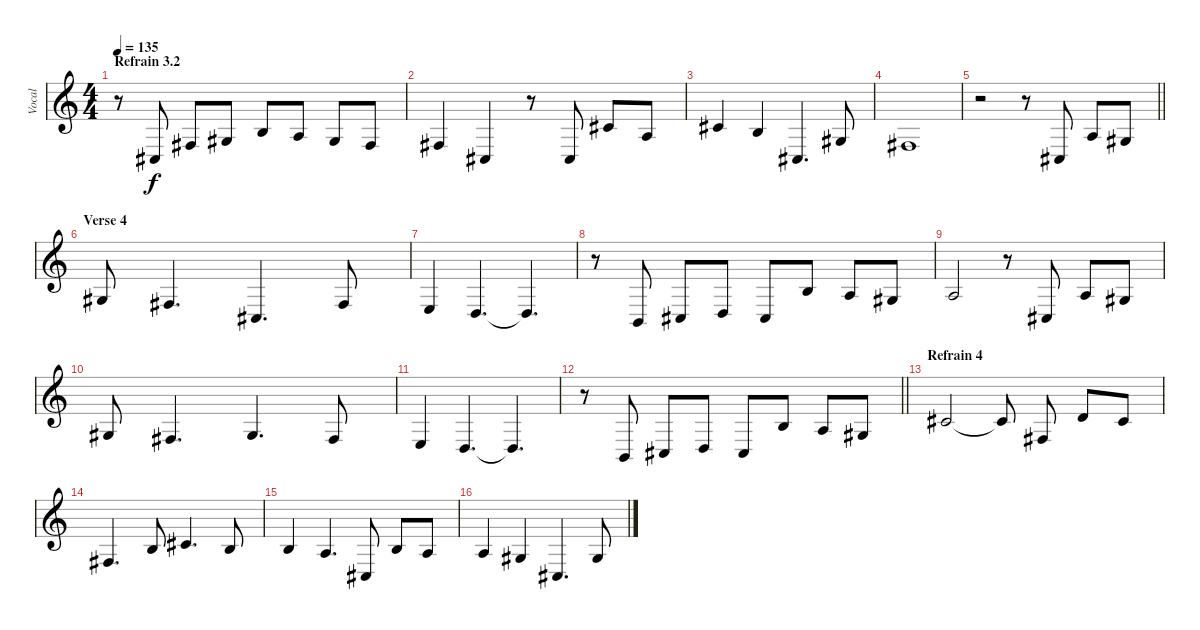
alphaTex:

\track ("Vocal" "Vocal") {instrument clarinet}
\staff {score}
\tuning (E4 B3 G3 D3 A2 E2) {hide}
\ts (4 4)
\section ("" "Refrain 3.2")
\tempo 135
\clef g2
\ks c
r.8{dy f} 4.5.8 4.4.8 1.3.8 0.2.8 2.3.8 1.3.8 4.4.8 |
4.4.4 4.5.4 r.8 4.5.8 2.2.8 2.3.8 |
2.2.4 0.2.4 4.5.4{d} 1.3.8 |
4.4.1 |
\barLineRight lightlight
r.2 r.8 4.5.8 2.3.8 1.3.8 |
\section ("" "Verse 4")
1.3.8 4.4.4{d} 4.5.4{d} 4.4.8 |
2.4.4 0.4.4{d} 0.4{t}.4{d} |
r.8 2.5.8 4.5.8 0.4.8 4.5.8 0.2.8 2.3.8 1.3.8 |
2.3.2 r.8 4.5.8 2.3.8 1.3.8 |
1.3.8 4.4.4{d} 1.3.4{d} 4.4.8 |
2.4.4 0.4.4{d} 0.4{t}.4{d} |
\barLineRight lightlight
r.8 2.5.8 4.5.8 0.4.8 4.5.8 0.2.8 2.3.8 1.3.8 |
\section ("" "Refrain 4")
2.2.2 2.2{t}.8{beam split} 4.4.8 3.2.8 2.2.8 |
4.4.4{d} 0.2.8 2.2.4{d} 0.2.8 |
0.2.4 2.3.4{d} 4.5.8 0.2.8 2.3.8 |
2.3.4 1.3.4 4.5.4{d} 1.3.8
